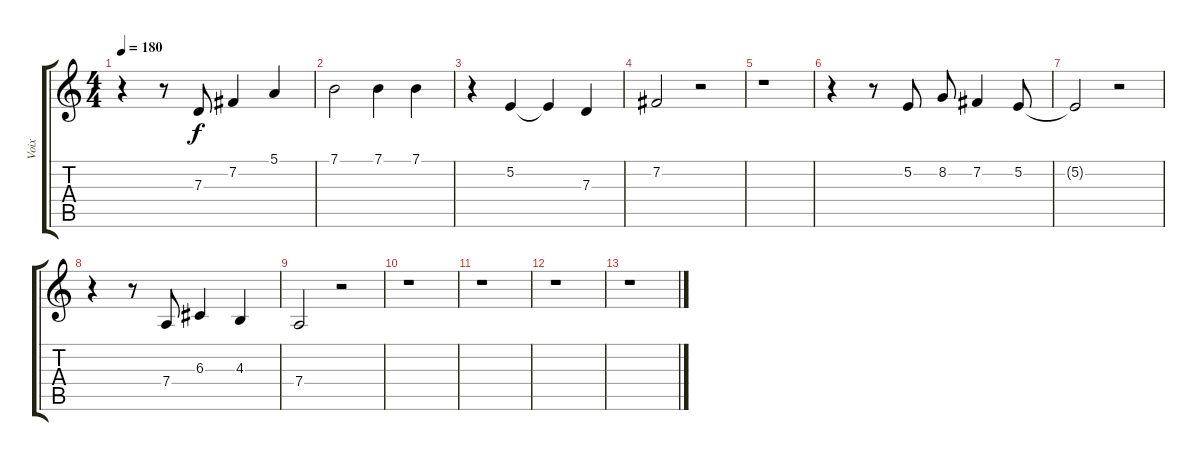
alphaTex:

\track ("Voix" "Voix") {instrument accordion}
\staff {score tabs}
\tuning (E4 B3 G3 D3 A2 E2) {hide}
\ts (4 4)
\tempo 180
\clef g2
\ks c
r.4{dy f} r.8 7.3.8 7.2.4 5.1.4 |
7.1.2 7.1.4 7.1.4 |
r.4 5.2.4 5.2{t}.4 7.3.4 |
7.2.2 r.2 |
r.1 |
r.4 r.8 5.2.8 8.2.8 7.2.4 5.2.8 |
5.2{t}.2 r.2 |
r.4 r.8 7.4.8 6.3.4 4.3.4 |
7.4.2 r.2 |
r.1 |
r.1 |
r.1 |
r.1
